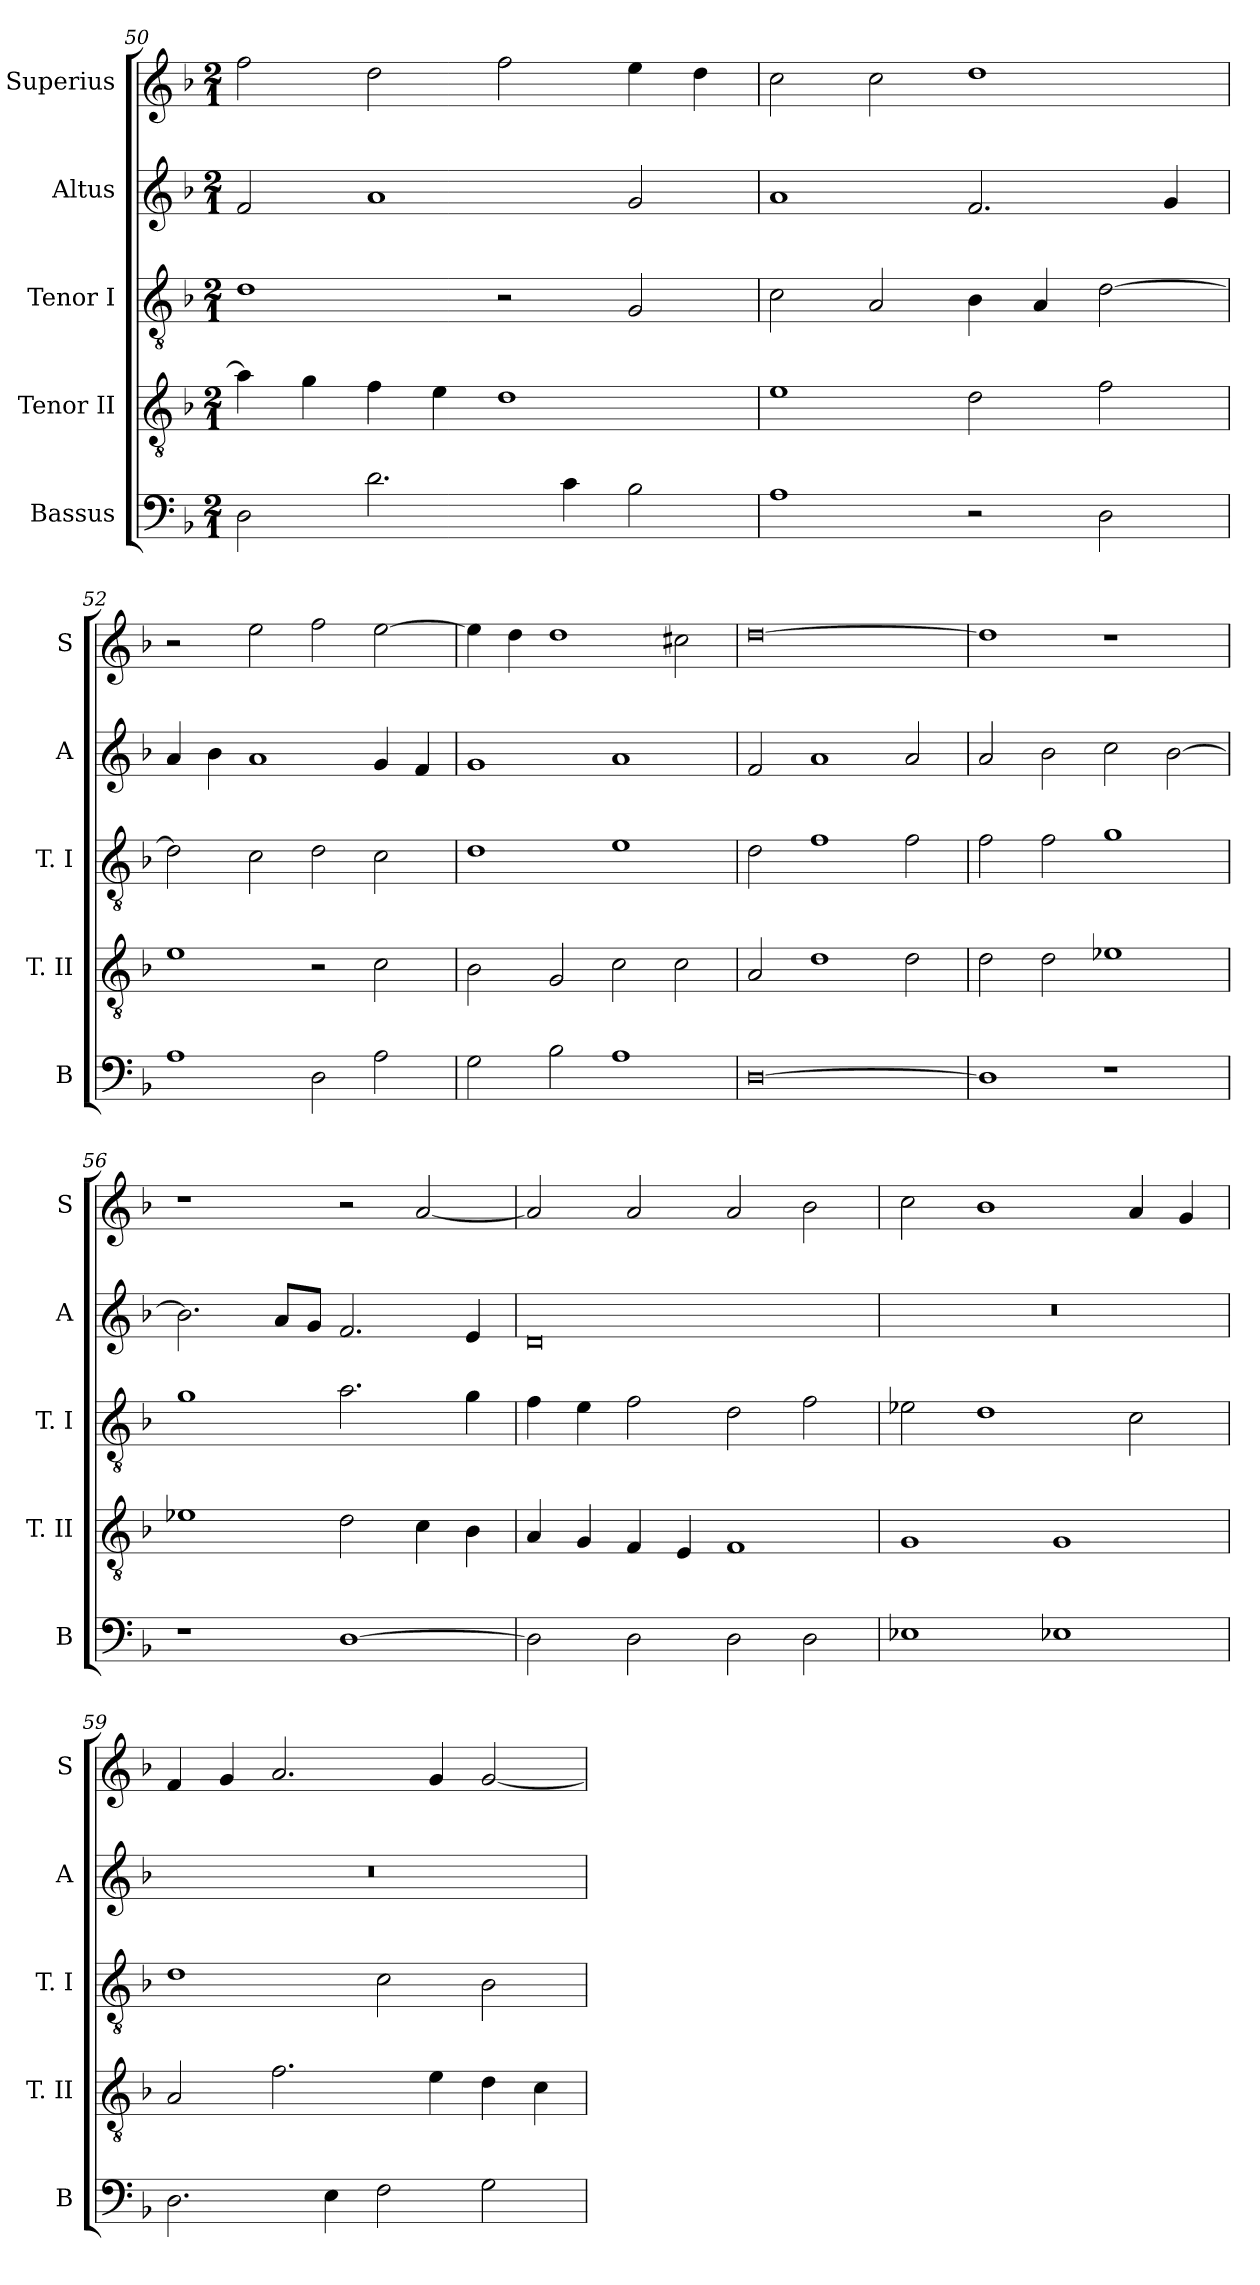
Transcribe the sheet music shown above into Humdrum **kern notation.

**kern	**kern	**kern	**kern	**kern
*part5	*part4	*part3	*part2	*part1
*staff5	*staff4	*staff3	*staff2	*staff1
*I"Bassus	*I"Tenor II	*I"Tenor I	*I"Altus	*I"Superius
*I'B	*I'T. II	*I'T. I	*I'A	*I'S
*clefF4	*clefGv2	*clefGv2	*clefG2	*clefG2
*k[b-]	*k[b-]	*k[b-]	*k[b-]	*k[b-]
*F:	*F:	*F:	*F:	*F:
*M2/1	*M2/1	*M2/1	*M2/1	*M2/1
=50	=50	=50	=50	=50
2D	4a]	1d	2f	2ff
.	4g	.	.	.
2.d	4f	.	1a	2dd
.	4e	.	.	.
.	1d	2r	.	2ff
4c	.	.	.	.
2B-	.	2G	2g	4ee
.	.	.	.	4dd
=51	=51	=51	=51	=51
1A	1e	2c	1a	2cc
.	.	2A	.	2cc
2r	2d	4B-	2.f	1dd
.	.	4A	.	.
2D	2f	[2d	.	.
.	.	.	4g	.
=52	=52	=52	=52	=52
1A	1e	2d]	4a	2r
.	.	.	4b-	.
.	.	2c	1a	2ee
2D	2r	2d	.	2ff
2A	2c	2c	4g	[2ee
.	.	.	4f	.
=53	=53	=53	=53	=53
2G	2B-	1d	1g	4ee]
.	.	.	.	4dd
2B-	2G	.	.	1dd
1A	2c	1e	1a	.
.	2c	.	.	2cc#X
=54	=54	=54	=54	=54
[0D	2A	2d	2f	[0dd
.	1d	1f	1a	.
.	2d	2f	2a	.
=55	=55	=55	=55	=55
1D]	2d	2f	2a	1dd]
.	2d	2f	2b-	.
1r	1e-X	1g	2cc	1r
.	.	.	[2b-	.
=56	=56	=56	=56	=56
1r	1e-X	1g	2.b-]	1r
.	.	.	8aL	.
.	.	.	8gJ	.
[1D	2d	2.a	2.f	2r
.	4c	.	.	[2a
.	4B-	4g	4e	.
=57	=57	=57	=57	=57
2D]	4A	4f	0d	2a]
.	4G	4e	.	.
2D	4F	2f	.	2a
.	4E	.	.	.
2D	1F	2d	.	2a
2D	.	2f	.	2b-
=58	=58	=58	=58	=58
1E-X	1G	2e-X	0r	2cc
.	.	1d	.	1b-
1E-X	1G	.	.	.
.	.	2c	.	4a
.	.	.	.	4g
=59	=59	=59	=59	=59
2.D	2A	1d	0r	4f
.	.	.	.	4g
.	2.f	.	.	2.a
4E	.	.	.	.
2F	.	2c	.	.
.	4e	.	.	4g
2G	4d	2B-	.	[2g
.	4c	.	.	.
=	=	=	=	=
*-	*-	*-	*-	*-
